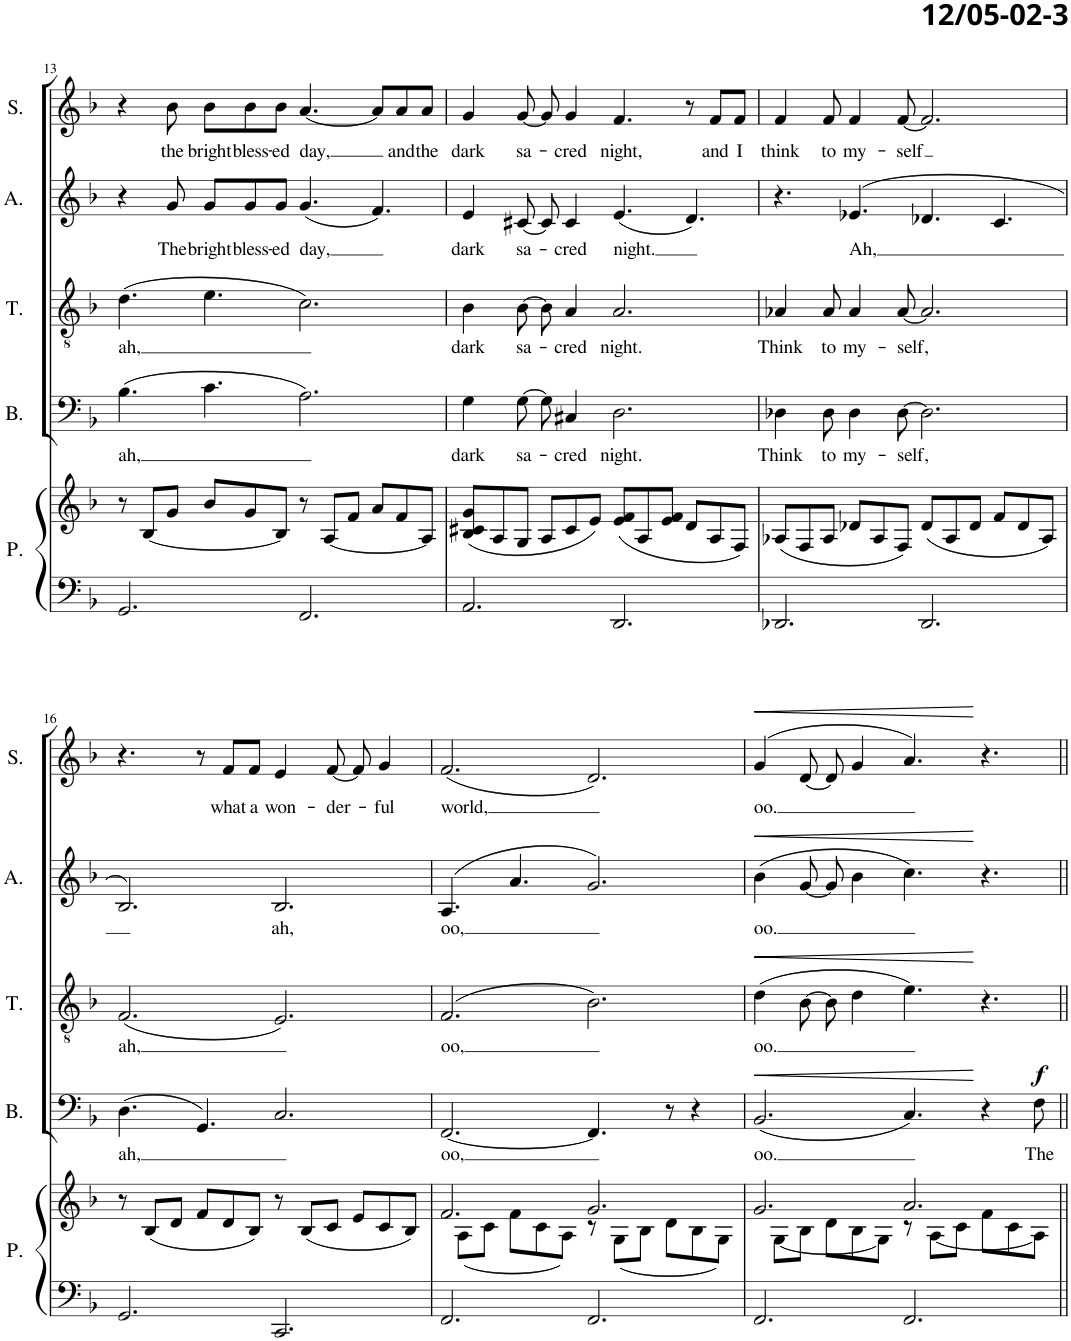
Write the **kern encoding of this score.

**kern	**kern	**kern	**text	**dynam	**kern	**text	**dynam	**kern	**text	**dynam	**kern	**text	**dynam
*part5	*part5	*part4	*part4	*part4	*part3	*part3	*part3	*part2	*part2	*part2	*part1	*part1	*part1
*staff6	*staff5	*staff4	*staff4	*staff4	*staff3	*staff3	*staff3	*staff2	*staff2	*staff2	*staff1	*staff1	*staff1
*I"Piano	*	*I"Bas	*	*	*I"Tenor	*	*	*I"Alt	*	*	*I"Sopraan	*	*
*I'P.	*	*I'B.	*	*	*I'T.	*	*	*I'A.	*	*	*I'S.	*	*
!!LO:PB:g=z
*clefF4	*clefG2	*clefF4	*	*	*clefGv2	*	*	*clefG2	*	*	*clefG2	*	*
*k[b-]	*k[b-]	*k[b-]	*	*	*k[b-]	*	*	*k[b-]	*	*	*k[b-]	*	*
*M12/8	*M12/8	*M12/8	*	*	*M12/8	*	*	*M12/8	*	*	*M12/8	*	*
=13	=13	=13	=13	=13	=13	=13	=13	=13	=13	=13	=13	=13	=13
!	!	!	!LO:LY:b	!	!	!LO:LY:b	!	!	!	!	!	!	!
2.GG/	8r	(4.B-\	ah,	.	(4.d\	ah,	.	4r	.	.	4r	.	.
.	[8B-/L	.	.	.	.	.	.	.	.	.	.	.	.
!	!	!	!	!	!	!	!	!	!LO:LY:b	!	!	!LO:LY:b	!
.	8g/J	.	.	.	.	.	.	8g/	The	.	8b-\	the	.
!	!	!	!	!	!	!	!	!	!LO:LY:b	!	!	!LO:LY:b	!
.	8b-/L	4.c\	.	.	4.e\	.	.	8g/L	bright	.	8b-\L	bright	.
!	!	!	!	!	!	!	!	!	!LO:LY:b	!	!	!LO:LY:b	!
.	8g/	.	.	.	.	.	.	8g/	bless-	.	8b-\	bless-	.
!	!	!	!	!	!	!	!	!	!LO:LY:b	!	!	!LO:LY:b	!
.	8B-/J]	.	.	.	.	.	.	8g/J	-ed	.	8b-\J	-ed	.
!	!	!	!	!	!	!	!	!	!LO:LY:b	!	!	!LO:LY:b	!
2.FF/	8r	2.A\)	.	.	2.c\)	.	.	(4.g/	day,	.	[4.a/	day,	.
.	[8A/L	.	.	.	.	.	.	.	.	.	.	.	.
.	8f/J	.	.	.	.	.	.	.	.	.	.	.	.
.	8a/L	.	.	.	.	.	.	4.f/)	.	.	8a/L]	.	.
!	!	!	!	!	!	!	!	!	!	!	!	!LO:LY:b	!
.	8f/	.	.	.	.	.	.	.	.	.	8a/	and	.
!	!	!	!	!	!	!	!	!	!	!	!	!LO:LY:b	!
.	8A/J]	.	.	.	.	.	.	.	.	.	8a/J	the	.
=14	=14	=14	=14	=14	=14	=14	=14	=14	=14	=14	=14	=14	=14
!	!	!	!LO:LY:b	!	!	!LO:LY:b	!	!	!LO:LY:b	!	!	!LO:LY:b	!
2.AA/	(8B-/ 8c#X/ 8g/L	4G\	dark	.	4B-\	dark	.	4e/	dark	.	4g/	dark	.
.	8A/	.	.	.	.	.	.	.	.	.	.	.	.
!	!	!	!LO:LY:b	!	!	!LO:LY:b	!	!	!LO:LY:b	!	!	!LO:LY:b	!
.	8G/J	[8G\	sa-	.	[8B-\	sa-	.	[8c#X/	sa-	.	[8g/	sa-	.
.	8A/L	8G\]	.	.	8B-\]	.	.	8c#/]	.	.	8g/]	.	.
!	!	!	!LO:LY:b	!	!	!LO:LY:b	!	!	!LO:LY:b	!	!	!LO:LY:b	!
.	8c#/	4C#X/	-cred	.	4A/	-cred	.	4c#/	-cred	.	4g/	-cred	.
.	8e/J)	.	.	.	.	.	.	.	.	.	.	.	.
!	!	!	!LO:LY:b	!	!	!LO:LY:b	!	!	!LO:LY:b	!	!	!LO:LY:b	!
2.DD/	(8e/ 8f/L	2.D\	night.	.	2.A/	night.	.	(4.e/	night.	.	4.f/	night,	.
.	8A/	.	.	.	.	.	.	.	.	.	.	.	.
.	8e/ 8f/J	.	.	.	.	.	.	.	.	.	.	.	.
.	8d/L	.	.	.	.	.	.	4.d/)	.	.	8r	.	.
!	!	!	!	!	!	!	!	!	!	!	!	!LO:LY:b	!
.	8A/	.	.	.	.	.	.	.	.	.	8f/L	and	.
!	!	!	!	!	!	!	!	!	!	!	!	!LO:LY:b	!
.	8F/J)	.	.	.	.	.	.	.	.	.	8f/J	I	.
=15	=15	=15	=15	=15	=15	=15	=15	=15	=15	=15	=15	=15	=15
!	!	!	!LO:LY:b	!	!	!LO:LY:b	!	!	!	!	!	!LO:LY:b	!
2.DD-X/	(8A-X/L	4D-X\	Think	.	4A-X/	Think	.	4.r	.	.	4f/	think	.
.	8F/	.	.	.	.	.	.	.	.	.	.	.	.
!	!	!	!LO:LY:b	!	!	!LO:LY:b	!	!	!	!	!	!LO:LY:b	!
.	8A-/J	8D-\	to	.	8A-/	to	.	.	.	.	8f/	to	.
!	!	!	!LO:LY:b	!	!	!LO:LY:b	!	!	!LO:LY:b	!	!	!LO:LY:b	!
.	8d-X/L	4D-\	my-	.	4A-/	my-	.	(>4.e-X/	Ah,	.	4f/	my-	.
.	8A-/	.	.	.	.	.	.	.	.	.	.	.	.
!	!	!	!LO:LY:b	!	!	!LO:LY:b	!	!	!	!	!	!LO:LY:b	!
.	8F/J)	[8D-\	-self,	.	[8A-/	-self,	.	.	.	.	[8f/	-self	.
2.DD-/	(8d-/L	2.D-\]	.	.	2.A-/]	.	.	4.d-X/	.	.	2.f/]	.	.
.	8A-/	.	.	.	.	.	.	.	.	.	.	.	.
.	8d-/J	.	.	.	.	.	.	.	.	.	.	.	.
.	8f/L	.	.	.	.	.	.	4.c/	.	.	.	.	.
.	8d-/	.	.	.	.	.	.	.	.	.	.	.	.
.	8A-/J)	.	.	.	.	.	.	.	.	.	.	.	.
!!LO:LB:g=z
=16	=16	=16	=16	=16	=16	=16	=16	=16	=16	=16	=16	=16	=16
!	!	!	!LO:LY:b	!	!	!LO:LY:b	!	!	!	!	!	!	!
2.GG/	8r	(4.D\	ah,	.	(2.F/	ah,	.	2.B-/)	.	.	4.r	.	.
.	(8B-/L	.	.	.	.	.	.	.	.	.	.	.	.
.	8d/J	.	.	.	.	.	.	.	.	.	.	.	.
.	8f/L	4.GG/)	.	.	.	.	.	.	.	.	8r	.	.
!	!	!	!	!	!	!	!	!	!	!	!	!LO:LY:b	!
.	8d/	.	.	.	.	.	.	.	.	.	8f/L	what	.
!	!	!	!	!	!	!	!	!	!	!	!	!LO:LY:b	!
.	8B-/J)	.	.	.	.	.	.	.	.	.	8f/J	a	.
!	!	!	!	!	!	!	!	!	!LO:LY:b	!	!	!LO:LY:b	!
2.CC/	8r	2.C/	.	.	2.E/)	.	.	2.B-/	ah,	.	4e/	won-	.
.	(8B-/L	.	.	.	.	.	.	.	.	.	.	.	.
!	!	!	!	!	!	!	!	!	!	!	!	!LO:LY:b	!
.	8c/J	.	.	.	.	.	.	.	.	.	[8f/	-der-	.
.	8e/L	.	.	.	.	.	.	.	.	.	8f/]	.	.
!	!	!	!	!	!	!	!	!	!	!	!	!LO:LY:b	!
.	8c/	.	.	.	.	.	.	.	.	.	4g/	-ful	.
.	8B-/J)	.	.	.	.	.	.	.	.	.	.	.	.
=17	=17	=17	=17	=17	=17	=17	=17	=17	=17	=17	=17	=17	=17
*	*^	*	*	*	*	*	*	*	*	*	*	*	*
!	!	!	!	!LO:LY:b	!	!	!LO:LY:b	!	!	!LO:LY:b	!	!	!LO:LY:b	!
2.FF/	2.f/	8ryy	[2.FF/	oo,	.	(2.F/	oo,	.	(>4.A/	oo,	.	(2.f/	world,	.
.	.	[<8A\L	.	.	.	.	.	.	.	.	.	.	.	.
.	.	8c\J	.	.	.	.	.	.	.	.	.	.	.	.
.	.	8f\L	.	.	.	.	.	.	4.a/	.	.	.	.	.
.	.	8c\	.	.	.	.	.	.	.	.	.	.	.	.
.	.	8A\J]	.	.	.	.	.	.	.	.	.	.	.	.
2.FF/	2.g/	8r	4.FF/]	.	.	2.B-\)	.	.	2.g/)	.	.	2.d/)	.	.
.	.	[<8G\L	.	.	.	.	.	.	.	.	.	.	.	.
.	.	8B-\J	.	.	.	.	.	.	.	.	.	.	.	.
.	.	8d\L	8r	.	.	.	.	.	.	.	.	.	.	.
.	.	8B-\	4r	.	.	.	.	.	.	.	.	.	.	.
.	.	8G\J]	.	.	.	.	.	.	.	.	.	.	.	.
=18	=18	=18	=18	=18	=18	=18	=18	=18	=18	=18	=18	=18	=18	=18
!	!	!	!	!LO:LY:b	!LO:HP:b	!	!LO:LY:b	!LO:HP:b	!	!LO:LY:b	!LO:HP:b	!	!LO:LY:b	!LO:HP:b
2.FF/	2.g/	8ryy	(2.BB-/	oo.	<	(4d\	oo.	<	(4b-\	oo.	<	(>4g/	oo.	<
.	.	[8G\L	.	.	.	.	.	.	.	.	.	.	.	.
.	.	8B-\J	.	.	.	[8B-\	.	.	[8g/	.	.	[8d/	.	.
.	.	8d\L	.	.	.	8B-\]	.	.	8g/]	.	.	8d/]	.	.
.	.	8B-\	.	.	.	4d\	.	.	4b-\	.	.	4g/	.	.
.	.	8G\J]	.	.	.	.	.	.	.	.	.	.	.	.
2.FF/	2.a/	8r	4.C/)	.	.	4.e\)	.	.	4.cc\)	.	.	4.a/)	.	.
.	.	[8A\L	.	.	.	.	.	.	.	.	.	.	.	.
.	.	8c\J	.	.	.	.	.	.	.	.	.	.	.	.
.	.	8f\L	4r	.	[	4.r	.	[	4.r	.	[	4.r	.	[
.	.	8c\	.	.	.	.	.	.	.	.	.	.	.	.
!	!	!	!	!LO:LY:b	!LO:DY:a	!	!	!	!	!	!	!	!	!
.	.	8A\J]	8F\	The	f	.	.	.	.	.	.	.	.	.
*	*v	*v	*	*	*	*	*	*	*	*	*	*	*	*
=||	=||	=||	=||	=||	=||	=||	=||	=||	=||	=||	=||	=||	=||
*-	*-	*-	*-	*-	*-	*-	*-	*-	*-	*-	*-	*-	*-
